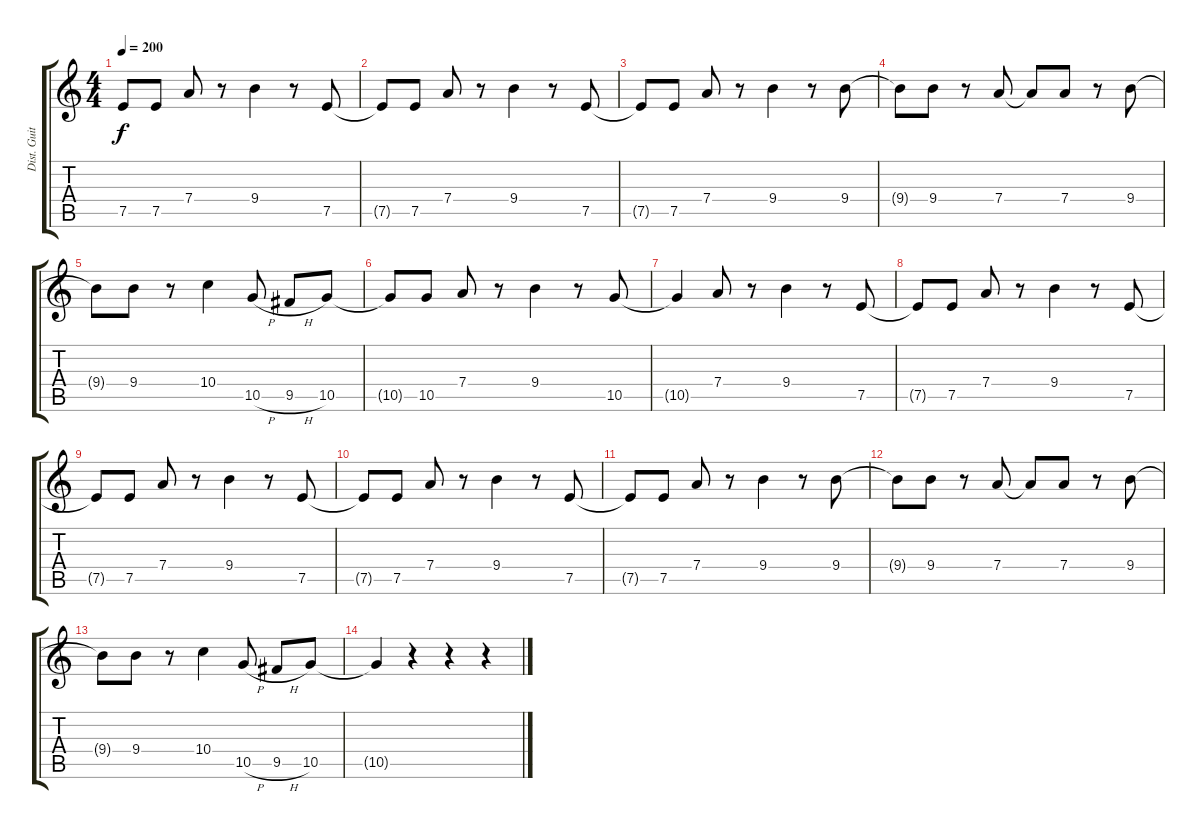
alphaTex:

\track ("Dist. Guitar 2" "Dist. Guit") {instrument distortionguitar}
\staff {score tabs}
\tuning (E4 B3 G3 D3 A2 E2) {hide}
\ts (4 4)
\tempo 200
\clef g2
\ks c
7.5{t}.8{dy f} 7.5.8 7.4.8 r.8 9.4.4 r.8 7.5.8 |
7.5{t}.8 7.5.8 7.4.8 r.8 9.4.4 r.8 7.5.8 |
7.5{t}.8 7.5.8 7.4.8 r.8 9.4.4 r.8 9.4.8 |
9.4{t}.8 9.4.8 r.8 7.4.8 7.4{t}.8 7.4.8 r.8 9.4.8 |
9.4{t}.8 9.4.8 r.8 10.4.4 10.5{h}.8 9.5{h}.8 10.5.8 |
10.5{t}.8 10.5.8 7.4.8 r.8 9.4.4 r.8 10.5.8 |
10.5{t}.4 7.4.8 r.8 9.4.4 r.8 7.5.8 |
7.5{t}.8 7.5.8 7.4.8 r.8 9.4.4 r.8 7.5.8 |
7.5{t}.8 7.5.8 7.4.8 r.8 9.4.4 r.8 7.5.8 |
7.5{t}.8 7.5.8 7.4.8 r.8 9.4.4 r.8 7.5.8 |
7.5{t}.8 7.5.8 7.4.8 r.8 9.4.4 r.8 9.4.8 |
9.4{t}.8 9.4.8 r.8 7.4.8 7.4{t}.8 7.4.8 r.8 9.4.8 |
9.4{t}.8 9.4.8 r.8 10.4.4 10.5{h}.8 9.5{h}.8 10.5.8 |
10.5{t}.4 r.4 r.4 r.4
